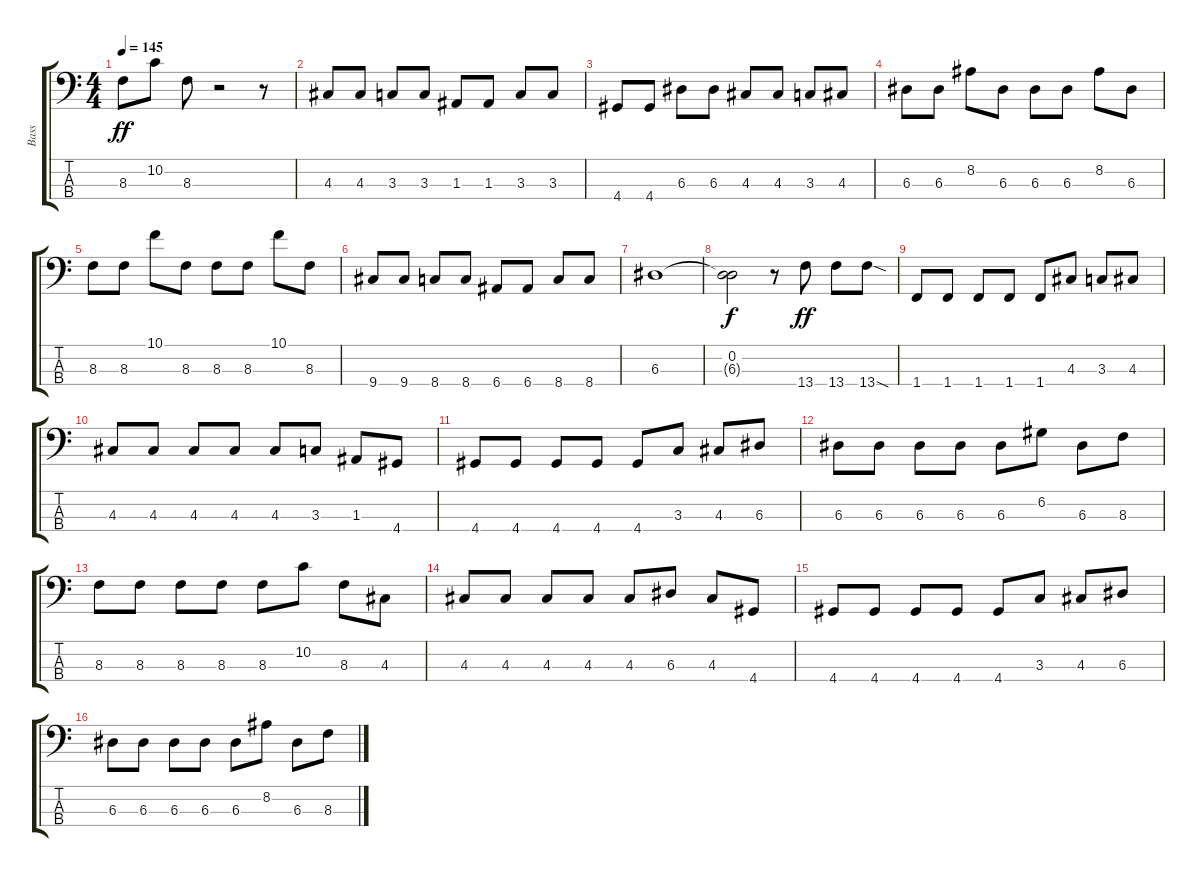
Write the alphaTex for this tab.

\track ("Bass" "Bass") {instrument electricbassfinger}
\staff {score tabs}
\tuning (G2 D2 A1 E1) {hide}
\ts (4 4)
\tempo 145
\clef f4
\ks c
8.3.8{dy ff} 10.2.8 8.3.8 r.2 r.8 |
4.3.8 4.3.8 3.3.8 3.3.8 1.3.8 1.3.8 3.3.8 3.3.8 |
4.4.8 4.4.8 6.3.8 6.3.8 4.3.8 4.3.8 3.3.8 4.3.8 |
6.3.8 6.3.8 8.2.8 6.3.8 6.3.8 6.3.8 8.2.8 6.3.8 |
8.3.8 8.3.8 10.1.8 8.3.8 8.3.8 8.3.8 10.1.8 8.3.8 |
9.4.8 9.4.8 8.4.8 8.4.8 6.4.8 6.4.8 8.4.8 8.4.8 |
6.3.1 |
(0.2 6.3{t}).2{dy f} r.8 13.4.8{dy ff} 13.4.8 13.4{sod}.8 |
1.4.8 1.4.8 1.4.8 1.4.8 1.4.8 4.3.8 3.3.8 4.3.8 |
4.3.8 4.3.8 4.3.8 4.3.8 4.3.8 3.3.8 1.3.8 4.4.8 |
4.4.8 4.4.8 4.4.8 4.4.8 4.4.8 3.3.8 4.3.8 6.3.8 |
6.3.8 6.3.8 6.3.8 6.3.8 6.3.8 6.2.8 6.3.8 8.3.8 |
8.3.8 8.3.8 8.3.8 8.3.8 8.3.8 10.2.8 8.3.8 4.3.8 |
4.3.8 4.3.8 4.3.8 4.3.8 4.3.8 6.3.8 4.3.8 4.4.8 |
4.4.8 4.4.8 4.4.8 4.4.8 4.4.8 3.3.8 4.3.8 6.3.8 |
6.3.8 6.3.8 6.3.8 6.3.8 6.3.8 8.2.8 6.3.8 8.3.8
